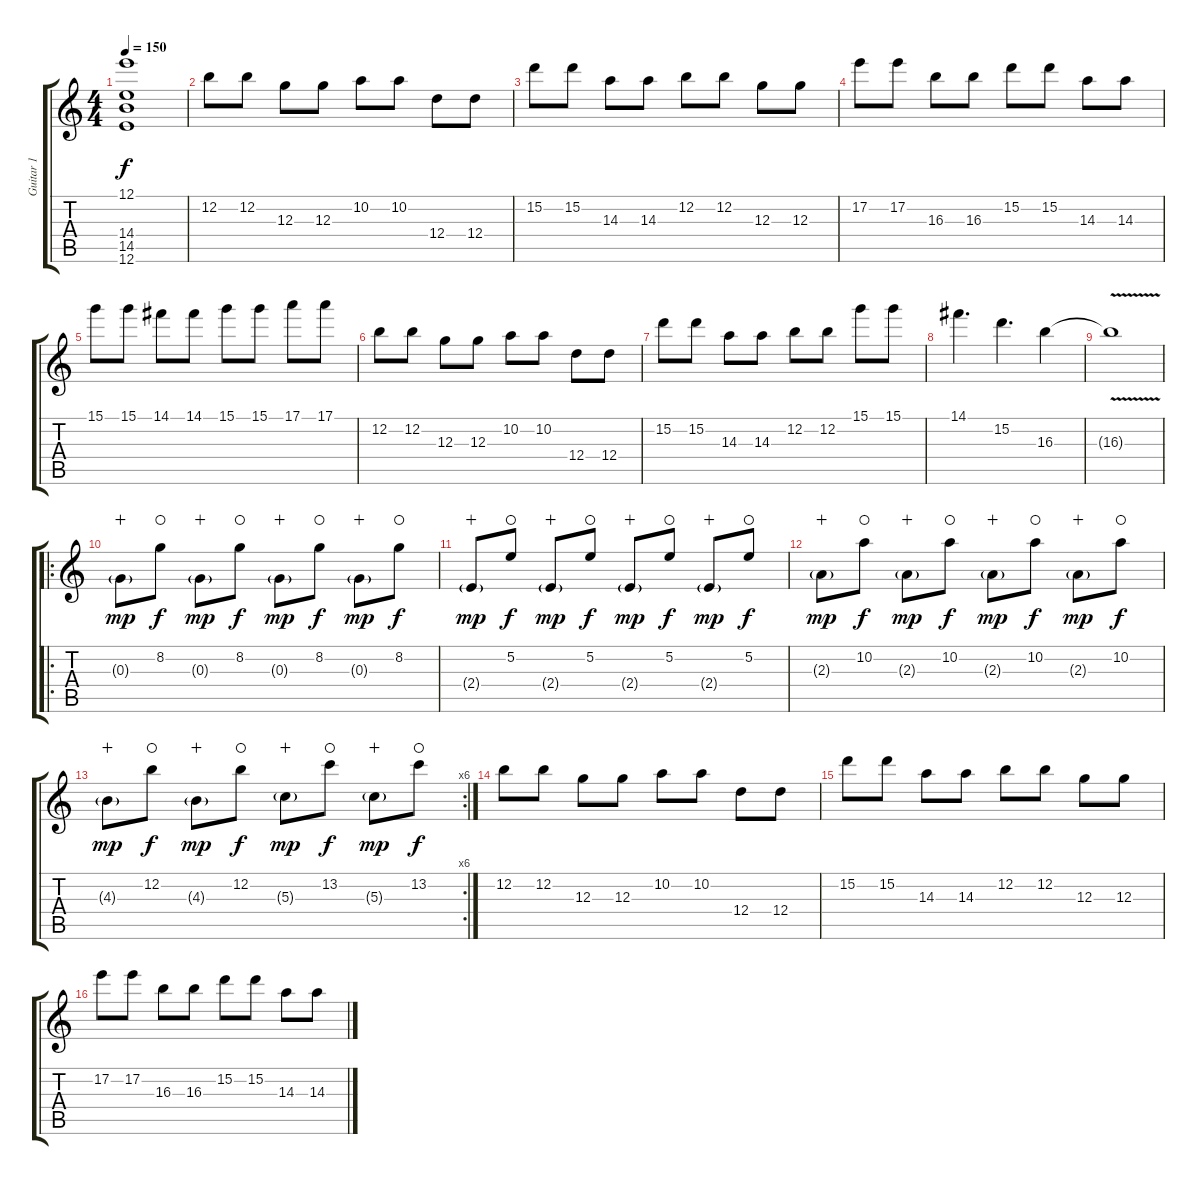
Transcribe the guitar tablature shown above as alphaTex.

\track ("Guitar 1" "Guitar 1") {instrument distortionguitar}
\staff {score tabs}
\tuning (E4 B3 G3 D3 A2 E2) {hide}
\ts (4 4)
\tempo 150
\clef g2
\ks c
(12.1{t} 14.4{t} 14.5{t} 12.6{t}).1{dy f} |
12.2.8 12.2.8 12.3.8 12.3.8 10.2.8 10.2.8 12.4.8 12.4.8 |
15.2.8 15.2.8 14.3.8 14.3.8 12.2.8 12.2.8 12.3.8 12.3.8 |
17.2.8 17.2.8 16.3.8 16.3.8 15.2.8 15.2.8 14.3.8 14.3.8 |
15.1.8 15.1.8 14.1.8 14.1.8 15.1.8 15.1.8 17.1.8 17.1.8 |
12.2.8 12.2.8 12.3.8 12.3.8 10.2.8 10.2.8 12.4.8 12.4.8 |
15.2.8 15.2.8 14.3.8 14.3.8 12.2.8 12.2.8 15.1.8 15.1.8 |
14.1.4{d} 15.2.4{d} 16.3.4 |
16.3{v t}.1 |
\ro
0.3{g}.8{dy mp wahc} 8.2.8{dy f waho} 0.3{g}.8{dy mp wahc} 8.2.8{dy f waho} 0.3{g}.8{dy mp wahc} 8.2.8{dy f waho} 0.3{g}.8{dy mp wahc} 8.2.8{dy f waho} |
2.4{g}.8{dy mp wahc} 5.2.8{dy f waho} 2.4{g}.8{dy mp wahc} 5.2.8{dy f waho} 2.4{g}.8{dy mp wahc} 5.2.8{dy f waho} 2.4{g}.8{dy mp wahc} 5.2.8{dy f waho} |
2.3{g}.8{dy mp wahc} 10.2.8{dy f waho} 2.3{g}.8{dy mp wahc} 10.2.8{dy f waho} 2.3{g}.8{dy mp wahc} 10.2.8{dy f waho} 2.3{g}.8{dy mp wahc} 10.2.8{dy f waho} |
\rc 6
4.3{g}.8{dy mp wahc} 12.2.8{dy f waho} 4.3{g}.8{dy mp wahc} 12.2.8{dy f waho} 5.3{g}.8{dy mp wahc} 13.2.8{dy f waho} 5.3{g}.8{dy mp wahc} 13.2.8{dy f waho} |
12.2.8 12.2.8 12.3.8 12.3.8 10.2.8 10.2.8 12.4.8 12.4.8 |
15.2.8 15.2.8 14.3.8 14.3.8 12.2.8 12.2.8 12.3.8 12.3.8 |
17.2.8 17.2.8 16.3.8 16.3.8 15.2.8 15.2.8 14.3.8 14.3.8
